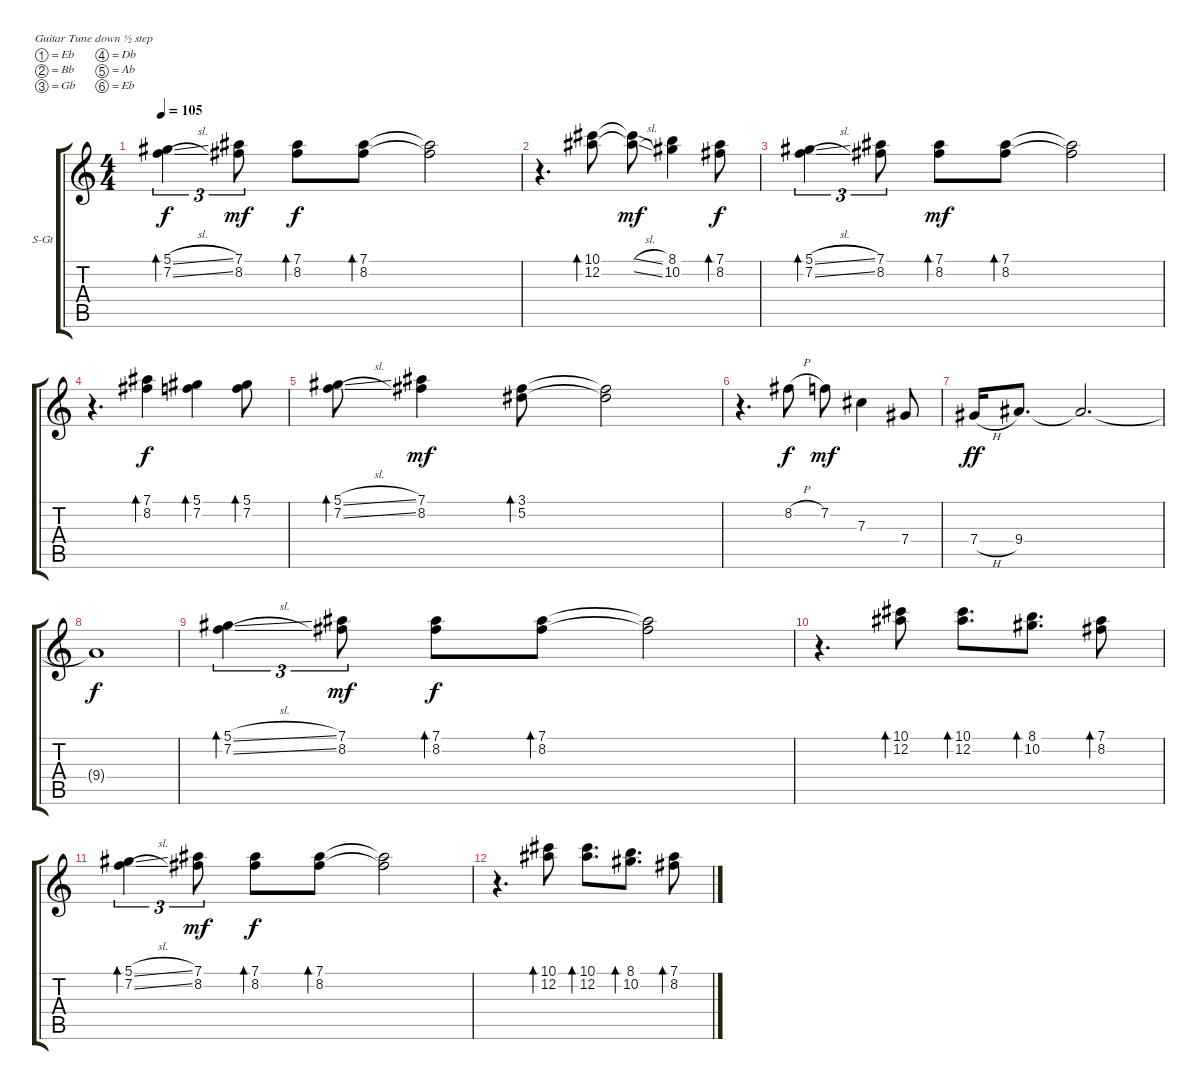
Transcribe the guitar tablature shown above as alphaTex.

\bracketExtendMode groupsimilarinstruments
\firstSystemTrackNameOrientation horizontal
\otherSystemsTrackNameOrientation horizontal
\track ("Melody" "S-Gt") {instrument acousticguitarsteel}
\staff {score tabs}
\tuning (Eb4 Bb3 Gb3 Db3 Ab2 Eb2)
\ts (4 4)
\tempo 105
\clef g2
\ks c
(5.1{sl} 7.2{sl}).4{tu (3 2) bd 30 dy f} (7.1 8.2).8{tu (3 2) dy mf} (8.2 7.1).8{bd 30 dy f} (7.1 8.2).8{bd 30} (7.1{t} 8.2{t}).2 |
r.4{d} (10.1 12.2).8{bd 30} (10.1{sl t} 12.2{sl t}).8{dy mf} (8.1 10.2).4 (7.1 8.2).8{bd 120 dy f} |
(5.1{sl} 7.2{sl}).4{tu (3 2) bd 30} (7.1 8.2).8{tu (3 2)} (8.2 7.1).8{bd 30 dy mf} (8.2 7.1).8{bd 30} (8.2{t} 7.1{t}).2 |
r.4{d} (7.1 8.2).4{bd 30 dy f} (5.1 7.2).4{bd 30} (5.1 7.2).8{bd 30} |
(5.1{sl} 7.2{sl}).8{bd 30} (7.1 8.2).4{dy mf} (3.1 5.2).8{bd 30} (3.1{t} 5.2{t}).2 |
r.4{d} 8.2{h}.8{dy f} 7.2.8{dy mf} 7.3.4 7.4.8 |
7.4{h}.16{dy ff} 9.4.8{d} 9.4{t}.2{d} |
9.4{t}.1{dy f} |
(5.1{sl} 7.2{sl}).4{tu (3 2) bd 30} (7.1 8.2).8{tu (3 2) dy mf} (8.2 7.1).8{bd 30 dy f} (7.1 8.2).8{bd 30} (7.1{t} 8.2{t}).2 |
r.4{d} (10.1 12.2).8{bd 30} (10.1 12.2).8{d bd 30} (8.1 10.2).8{d bd 30} (7.1 8.2).8{bd 120} |
(5.1{sl} 7.2{sl}).4{tu (3 2) bd 30} (7.1 8.2).8{tu (3 2) dy mf} (8.2 7.1).8{bd 30 dy f} (7.1 8.2).8{bd 30} (7.1{t} 8.2{t}).2 |
r.4{d} (10.1 12.2).8{bd 30} (10.1 12.2).8{d bd 30} (8.1 10.2).8{d bd 30} (7.1 8.2).8{bd 30}
